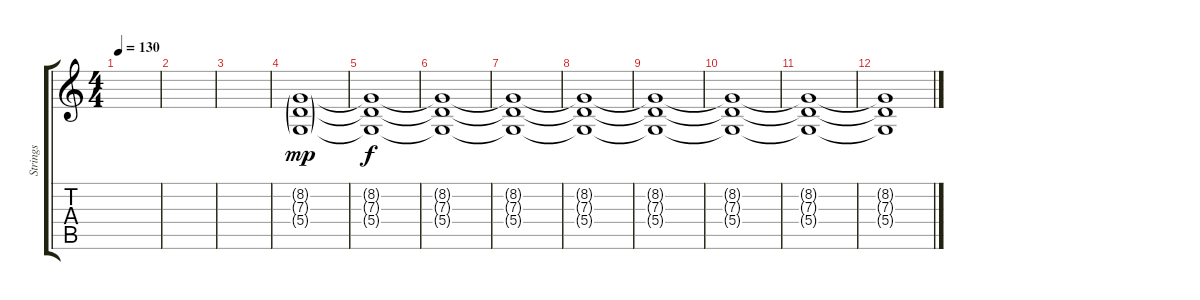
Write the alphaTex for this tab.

\track ("Strings" "Strings") {instrument stringensemble1}
\staff {score tabs}
\tuning (E4 B3 G3 D3 A2 E2) {hide}
\ts (4 4)
\tempo 130
\clef g2
\ks c
|
|
|
(8.2{g} 7.3{g} 5.4{g}).1{dy mp} |
(8.2{t} 7.3{t} 5.4{t}).1{dy f} |
(8.2{t} 7.3{t} 5.4{t}).1 |
(8.2{t} 7.3{t} 5.4{t}).1 |
(8.2{t} 7.3{t} 5.4{t}).1 |
(8.2{t} 7.3{t} 5.4{t}).1 |
(8.2{t} 7.3{t} 5.4{t}).1 |
(8.2{t} 7.3{t} 5.4{t}).1 |
(8.2{t} 7.3{t} 5.4{t}).1
